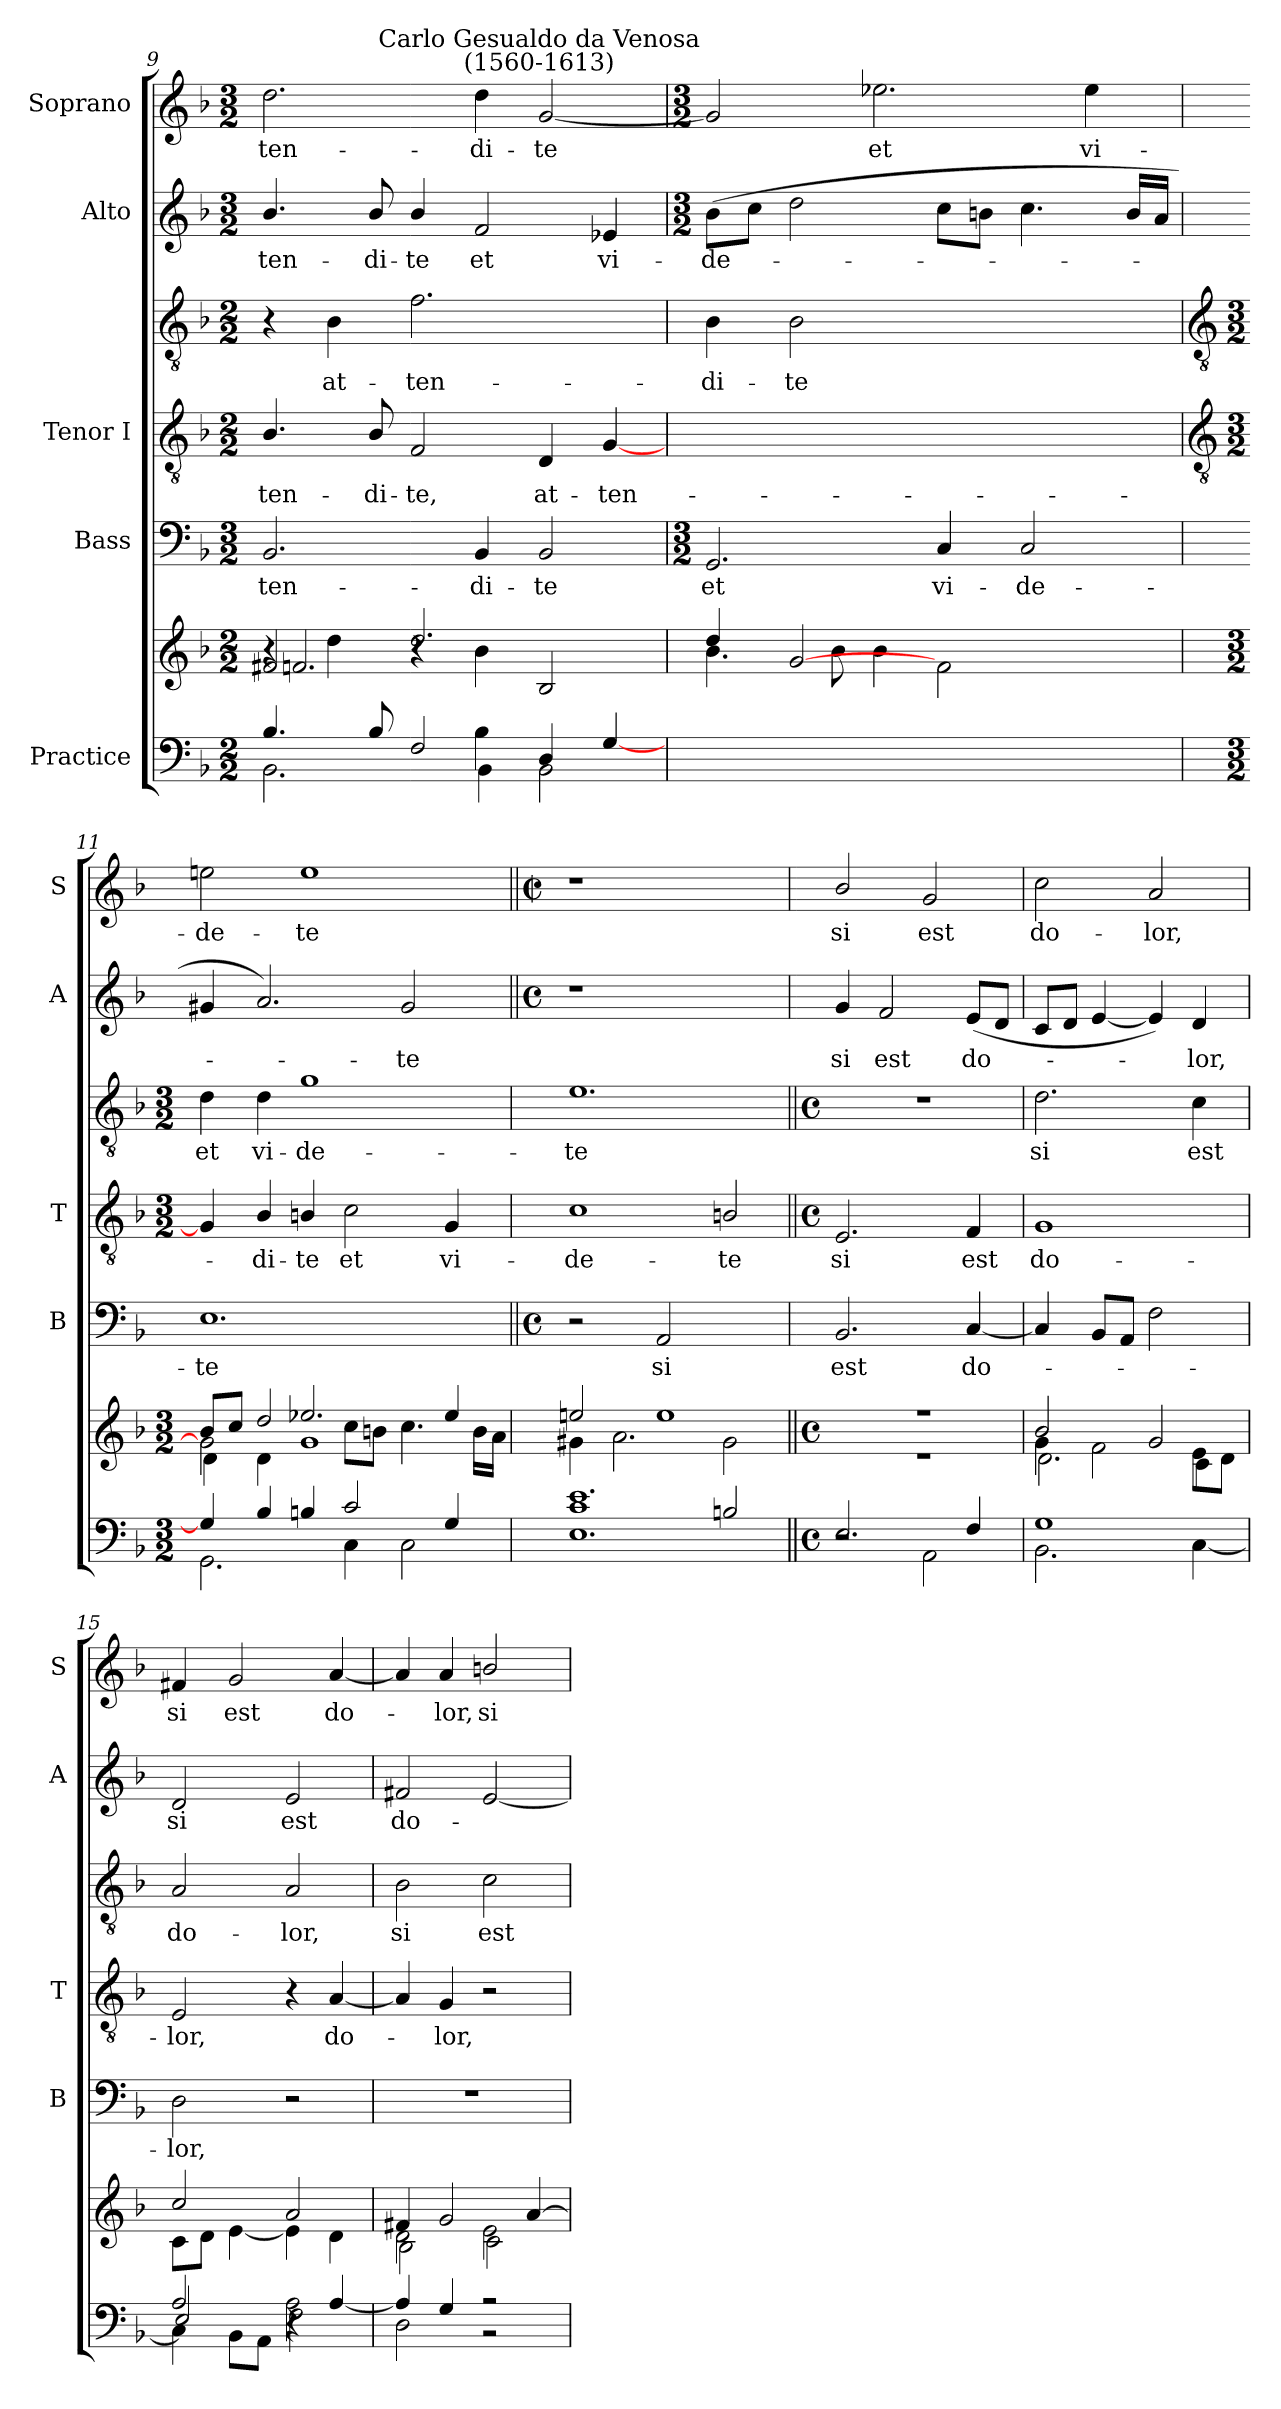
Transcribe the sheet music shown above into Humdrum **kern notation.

**kern	**kern	**kern	**text	**kern	**text	**kern	**text	**kern	**text	**kern	**text
*part5	*part5	*part4	*part4	*part3	*part3	*part3	*part3	*part2	*part2	*part1	*part1
*staff7	*staff6	*staff5	*staff5	*staff4	*staff4	*staff3	*staff3	*staff2	*staff2	*staff1	*staff1
*I"Practice	*	*I"Bass	*	*I"Tenor I	*	*	*	*I"Alto	*	*I"Soprano	*
*	*	*I'B	*	*I'T	*	*	*	*I'A	*	*I'S	*
*clefF4	*clefG2	*clefF4	*	*clefGv2	*	*clefGv2	*	*clefG2	*	*clefG2	*
*k[b-]	*k[b-]	*k[b-]	*	*k[b-]	*	*k[b-]	*	*k[b-]	*	*k[b-]	*
*F:	*F:	*F:	*	*F:	*	*F:	*	*F:	*	*F:	*
*M2/2	*M2/2	*M3/2	*	*M2/2	*	*M2/2	*	*M3/2	*	*M3/2	*
=9	=9	=9	=9	=9	=9	=9	=9	=9	=9	=9	=9
*^	*^	*	*	*	*	*	*	*	*	*	*
*	*^	*	*^	*	*	*	*	*	*	*	*	*	*
!	!	!	!	!	!	!	!LO:LY:b	!	!LO:LY:b	!	!	!	!LO:LY:b	!	!LO:LY:b
2.ryy	4.B-/	2.BB-\	4r	2f#X/	2.f/	2.BB-	-ten-	4.B-/	-ten-	4r	.	4.b-/	-ten-	2.dd	-ten-
!	!	!	!	!	!	!	!	!	!	!	!LO:LY:b	!	!	!	!
.	.	.	4dd\	.	.	.	.	.	.	4B-	-at-	.	.	.	.
!	!	!	!	!	!	!	!	!	!LO:LY:b	!	!	!	!LO:LY:b	!	!
.	8B-/	.	.	.	.	.	.	8B-/	-di-	.	.	8b-/	-di-	.	.
!	!	!	!	!	!	!	!	!	!LO:LY:b	!	!LO:LY:b	!	!LO:LY:b	!	!
.	2F/	.	2.dd/	4r	.	.	.	2F	-te,	2.f	-ten-	4b-/	-te	.	.
!	!	!	!	!	!	!	!LO:LY:b	!	!	!	!	!	!LO:LY:b	!	!LO:LY:b
4B-\	.	4BB-\	.	4b-\	4ryy	4BB-	-di-	.	.	.	.	2f	et	4dd	-di-
!	!	!	!	!	!	!	!	!	!	!	!	!	!	!LO:TX:a:cj:t=Carlo Gesualdo da Venosa\n(1560-1613)	!
!	!	!	!	!	!	!	!LO:LY:b	!	!LO:LY:b	!	!	!	!	!	!LO:LY:b
2ryy	4D/	2BB-\	.	2ryy	2B-/	2BB-	-te	4D	at-	.	.	.	.	[2g	-te
!	!	!	!	!	!	!	!	!	!LO:LY:b	!	!	!	!LO:LY:b	!	!
.	[4G/	.	4ryy	.	.	.	.	[4G	-ten-	4ryy	.	4e-X	vi-	.	.
*v	*v	*v	*	*	*	*	*	*	*	*	*	*	*	*	*
*	*v	*v	*v	*	*	*	*	*	*	*	*	*	*
!!LO:LB:g=z
=10	=10	=10	=10	=10	=10	=10	=10	=10	=10	=10	=10
*	*	*M3/2	*	*	*	*	*	*M3/2	*	*M3/2	*
*^	*^	*	*	*	*	*	*	*	*	*	*
!	!	!	!	!	!LO:LY:b	!	!	!	!LO:LY:b	!	!LO:LY:b	!	!
*v	*v	*	*	*	*	*	*	*	*	*	*	*	*
1.ryy	4dd/	4.b-\	2.GG	et	1.ryy	.	4B-	di-	(<8b-L	-de-	2g]	.
.	.	.	.	.	.	.	.	.	8ccJ	.	.	.
!	!	!	!	!	!	!	!	!LO:LY:b	!	!	!	!
.	[2g/	.	.	.	.	.	2B-	-te	2dd	.	.	.
.	.	8b-\	.	.	.	.	.	.	.	.	.	.
!	!	!	!	!	!	!	!	!	!	!	!	!LO:LY:b
.	.	4b-\	.	.	.	.	.	.	.	.	2.ee-X	et
!	!	!	!	!LO:LY:b	!	!	!	!	!	!	!	!
.	4ryy	2f\	4C	vi-	.	.	2.ryy	.	8ccL	.	.	.
.	.	.	.	.	.	.	.	.	8bnJ	.	.	.
!	!	!	!	!LO:LY:b	!	!	!	!	!	!	!	!
.	2ryy	.	2C	-de-	.	.	.	.	4.cc	.	.	.
!	!	!	!	!	!	!	!	!	!	!	!	!LO:LY:b
.	.	4ryy	.	.	.	.	.	.	.	.	4ee-	vi-
.	.	.	.	.	.	.	.	.	16bLL	.	.	.
.	.	.	.	.	.	.	.	.	16aJJ	.	.	.
*	*v	*v	*	*	*	*	*	*	*	*	*	*
!!LO:LB:g=z
=11	=11	=11	=11	=11	=11	=11	=11	=11	=11	=11	=11
*	*	*	*	*clefGv2	*	*clefGv2	*	*	*	*	*
*M3/2	*M3/2	*	*	*M3/2	*	*M3/2	*	*	*	*	*
*^	*^	*	*	*	*	*	*	*	*	*	*
*	*	*	*^	*	*	*	*	*	*	*	*	*	*
!	!	!	!	!	!	!LO:LY:b	!	!	!	!LO:LY:b	!	!	!	!LO:LY:b
4G/]	2.GG\	2g\]	8b-/L	4d\	1.E	-te	4G]	.	4d	et	4g#X	.	2een	-de-
.	.	.	8cc/J	.	.	.	.	.	.	.	.	.	.	.
!	!	!	!	!	!	!	!	!LO:LY:b	!	!LO:LY:b	!	!	!	!
4B-/	.	.	2dd/	4d\	.	.	4B-/	-di-	4d	vi-	2.a)	.	.	.
!	!	!	!	!	!	!	!	!LO:LY:b	!	!LO:LY:b	!	!	!	!LO:LY:b
4Bn/	.	2.ee-X/	.	1g/	.	.	4Bn/	-te	1g	-de-	.	.	1ee	-te
!	!	!	!	!	!	!	!	!LO:LY:b	!	!	!	!	!	!
2c/	4C\	.	8cc\L	.	.	.	2c	et	.	.	.	.	.	.
.	.	.	8bn\J	.	.	.	.	.	.	.	.	.	.	.
!	!	!	!	!	!	!	!	!	!	!	!	!LO:LY:b	!	!
.	2C\	.	4.cc\	.	.	.	.	.	.	.	2g#	te	.	.
!	!	!	!	!	!	!	!	!LO:LY:b	!	!	!	!	!	!
4G/	.	4ee-/	.	.	.	.	4G	vi-	.	.	.	.	.	.
.	.	.	16b\LL	.	.	.	.	.	.	.	.	.	.	.
.	.	.	16a\JJ	.	.	.	.	.	.	.	.	.	.	.
*v	*v	*	*	*	*	*	*	*	*	*	*	*	*	*
*	*v	*v	*v	*	*	*	*	*	*	*	*	*	*
=12	=12	=12||	=12||	=12	=12||	=12	=12||	=12||	=12||	=12||	=12||
*	*	*M4/4	*	*	*	*	*	*M4/4	*	*M2/2	*
*	*	*met(c)	*	*	*	*	*	*met(c)	*	*met(c|)	*
*^	*^	*	*	*	*	*	*	*	*	*	*
*	*^	*	*	*	*	*	*	*	*	*	*	*	*
!	!	!	!	!	!	!	!	!LO:LY:b	!	!LO:LY:b	!	!	!	!
1.e/	1c\	1.E\	2een/	4g#X\	2r	.	1c	de-	1.e	-te	1r	.	1r	.
.	.	.	.	2.a\	.	.	.	.	.	.	.	.	.	.
!	!	!	!	!	!	!LO:LY:b	!	!	!	!	!	!	!	!
.	.	.	1ee/	.	2AA	si	.	.	.	.	.	.	.	.
!	!	!	!	!	!	!	!	!LO:LY:b	!	!	!	!	!	!
.	2Bn/	.	.	2g#\	2ryy	.	2Bn/	-te	.	.	2ryy	.	2ryy	.
=13||	=13||	=13||	=13||	=13||	=13	=13	=13||	=13	=13||	=13	=13	=13	=13	=13
*M4/4	*	*	*M4/4	*	*	*	*M4/4	*	*M4/4	*	*	*	*	*
*met(c)	*	*	*met(c)	*	*	*	*met(c)	*	*met(c)	*	*	*	*	*
!	!	!	!	!	!	!LO:LY:b	!	!LO:LY:b	!	!	!	!LO:LY:b	!	!LO:LY:b
1ryy	2.E/	2r	1r	1r	2.BB-	est	2.E	si	1r	.	4g	si	2b-/	si
!	!	!	!	!	!	!	!	!	!	!	!	!LO:LY:b	!	!
.	.	.	.	.	.	.	.	.	.	.	2f	est	.	.
!	!	!	!	!	!	!	!	!	!	!	!	!	!	!LO:LY:b
.	.	2AA\	.	.	.	.	.	.	.	.	.	.	2g	est
!	!	!	!	!	!	!LO:LY:b	!	!LO:LY:b	!	!	!	!LO:LY:b	!	!
.	4F/	.	.	.	[4C	do-	4F	est	.	.	(<8eL	do-	.	.
.	.	.	.	.	.	.	.	.	.	.	8dJ	.	.	.
*	*v	*v	*	*	*	*	*	*	*	*	*	*	*	*
=14	=14	=14	=14	=14	=14	=14	=14	=14	=14	=14	=14	=14	=14
*	*	*	*^	*	*	*	*	*	*	*	*	*	*
!	!	!	!	!	!	!	!	!LO:LY:b	!	!LO:LY:b	!	!	!	!LO:LY:b
1G\	2.BB-\	2b-/	4g\	2.d\	4C]	.	1G	do-	2.d	si	8cL	.	2cc	do-
.	.	.	.	.	.	.	.	.	.	.	8dJ	.	.	.
.	.	.	2f\	.	8BB-L	.	.	.	.	.	[4e	.	.	.
.	.	.	.	.	8AAJ	.	.	.	.	.	.	.	.	.
!	!	!	!	!	!	!	!	!	!	!	!	!	!	!LO:LY:b
.	.	2g/	.	.	2F	.	.	.	.	.	4e])	.	2a	-lor,
!	!	!	!	!	!	!	!	!	!	!LO:LY:b	!	!LO:LY:b	!	!
.	[4C\	.	8e\L	4c\	.	.	.	.	4c	est	4d	lor,	.	.
.	.	.	8d\J	.	.	.	.	.	.	.	.	.	.	.
*	*	*	*v	*v	*	*	*	*	*	*	*	*	*	*
=15	=15	=15	=15	=15	=15	=15	=15	=15	=15	=15	=15	=15	=15
*	*^	*	*	*	*	*	*	*	*	*	*	*	*
!	!	!	!	!	!	!LO:LY:b	!	!LO:LY:b	!	!LO:LY:b	!	!LO:LY:b	!	!LO:LY:b
2A/	2E/	4C\]	2cc/	8c\L	2D	lor,	2E	lor,	2A	-do-	2d	si	4f#X	si
.	.	.	.	8d\J	.	.	.	.	.	.	.	.	.	.
!	!	!	!	!	!	!	!	!	!	!	!	!	!	!LO:LY:b
.	.	8BB-\L	.	[4e\	.	.	.	.	.	.	.	.	2g	est
.	.	8AA\J	.	.	.	.	.	.	.	.	.	.	.	.
!	!	!	!	!	!	!	!	!	!	!LO:LY:b	!	!LO:LY:b	!	!
2A\	4r	2F\	2a/	4e\]	2r	.	4r	.	2A	-lor,	2e	est	.	.
!	!	!	!	!	!	!	!	!LO:LY:b	!	!	!	!	!	!LO:LY:b
.	[4A/	.	.	4d\	.	.	[4A	do-	.	.	.	.	[4a	do-
*	*v	*v	*	*	*	*	*	*	*	*	*	*	*	*
=16	=16	=16	=16	=16	=16	=16	=16	=16	=16	=16	=16	=16	=16
*	*	*	*^	*	*	*	*	*	*	*	*	*	*
!	!	!	!	!	!	!	!	!	!	!LO:LY:b	!	!LO:LY:b	!	!
4A/]	2D\	4f#X/	2d\	2B-\	1r	.	4A]	.	2B-	si	2f#X	do-	4a]	.
!	!	!	!	!	!	!	!	!LO:LY:b	!	!	!	!	!	!LO:LY:b
4G/	.	2g/	.	.	.	.	4G	lor,	.	.	.	.	4a	lor,
!	!	!	!	!	!	!	!	!	!	!LO:LY:b	!	!	!	!LO:LY:b
2r	2r	.	2e\	2c\	.	.	2r	.	2c	est	[2e	.	2bn/	si
.	.	[4a/	.	.	.	.	.	.	.	.	.	.	.	.
*v	*v	*	*	*	*	*	*	*	*	*	*	*	*	*
*	*v	*v	*v	*	*	*	*	*	*	*	*	*	*
=	=	=	=	=	=	=	=	=	=	=	=
*-	*-	*-	*-	*-	*-	*-	*-	*-	*-	*-	*-
